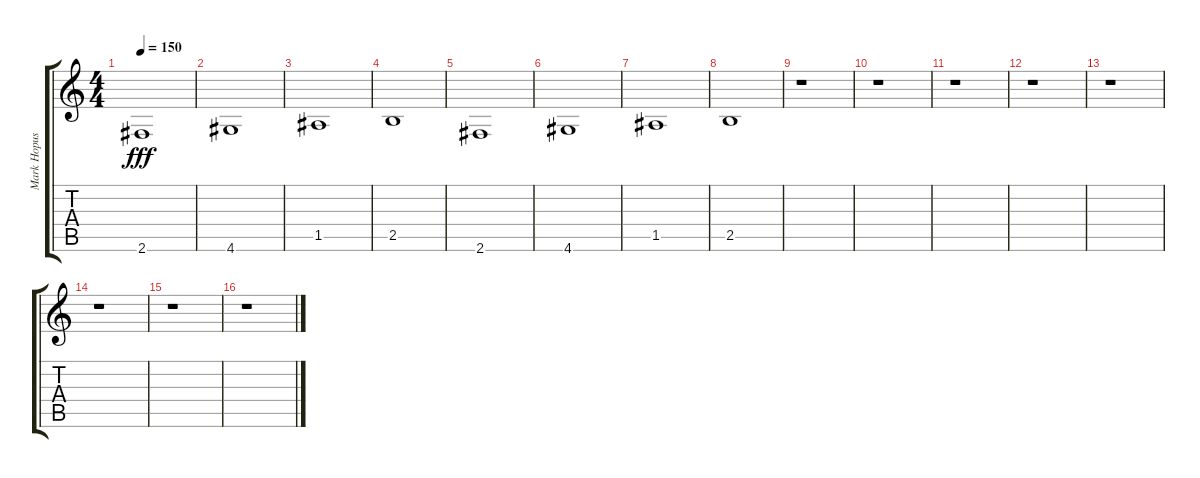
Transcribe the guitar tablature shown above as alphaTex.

\track ("Mark Hopuss" "Mark Hopus") {instrument electricbasspick}
\staff {score tabs}
\tuning (E4 B3 G3 D3 A2 E2) {hide}
\ts (4 4)
\tempo 150
\clef g2
\ks c
2.6.1{dy fff} |
4.6.1 |
1.5.1 |
2.5.1 |
2.6.1 |
4.6.1 |
1.5.1 |
2.5.1 |
r.1 |
r.1 |
r.1 |
r.1 |
r.1 |
r.1 |
r.1 |
r.1
